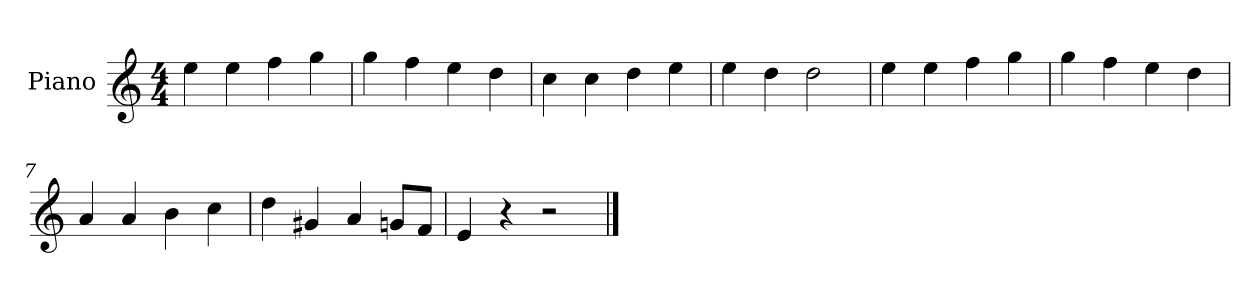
**kern
*part1
*staff1
*I"Piano
*I'Pno.
*clefG2
*k[]
*M4/4
=1
4ee\
4ee\
4ff\
4gg\
=2
4gg\
4ff\
4ee\
4dd\
=3
4cc\
4cc\
4dd\
4ee\
=4
4ee\
4dd\
2dd\
=5
4ee\
4ee\
4ff\
4gg\
=6
4gg\
4ff\
4ee\
4dd\
=7
4a/
4a/
4b\
4cc\
=8
4dd\
4g#X/
4a/
8gn/L
8f/J
=9
4e/
4r
2r
==
*-
